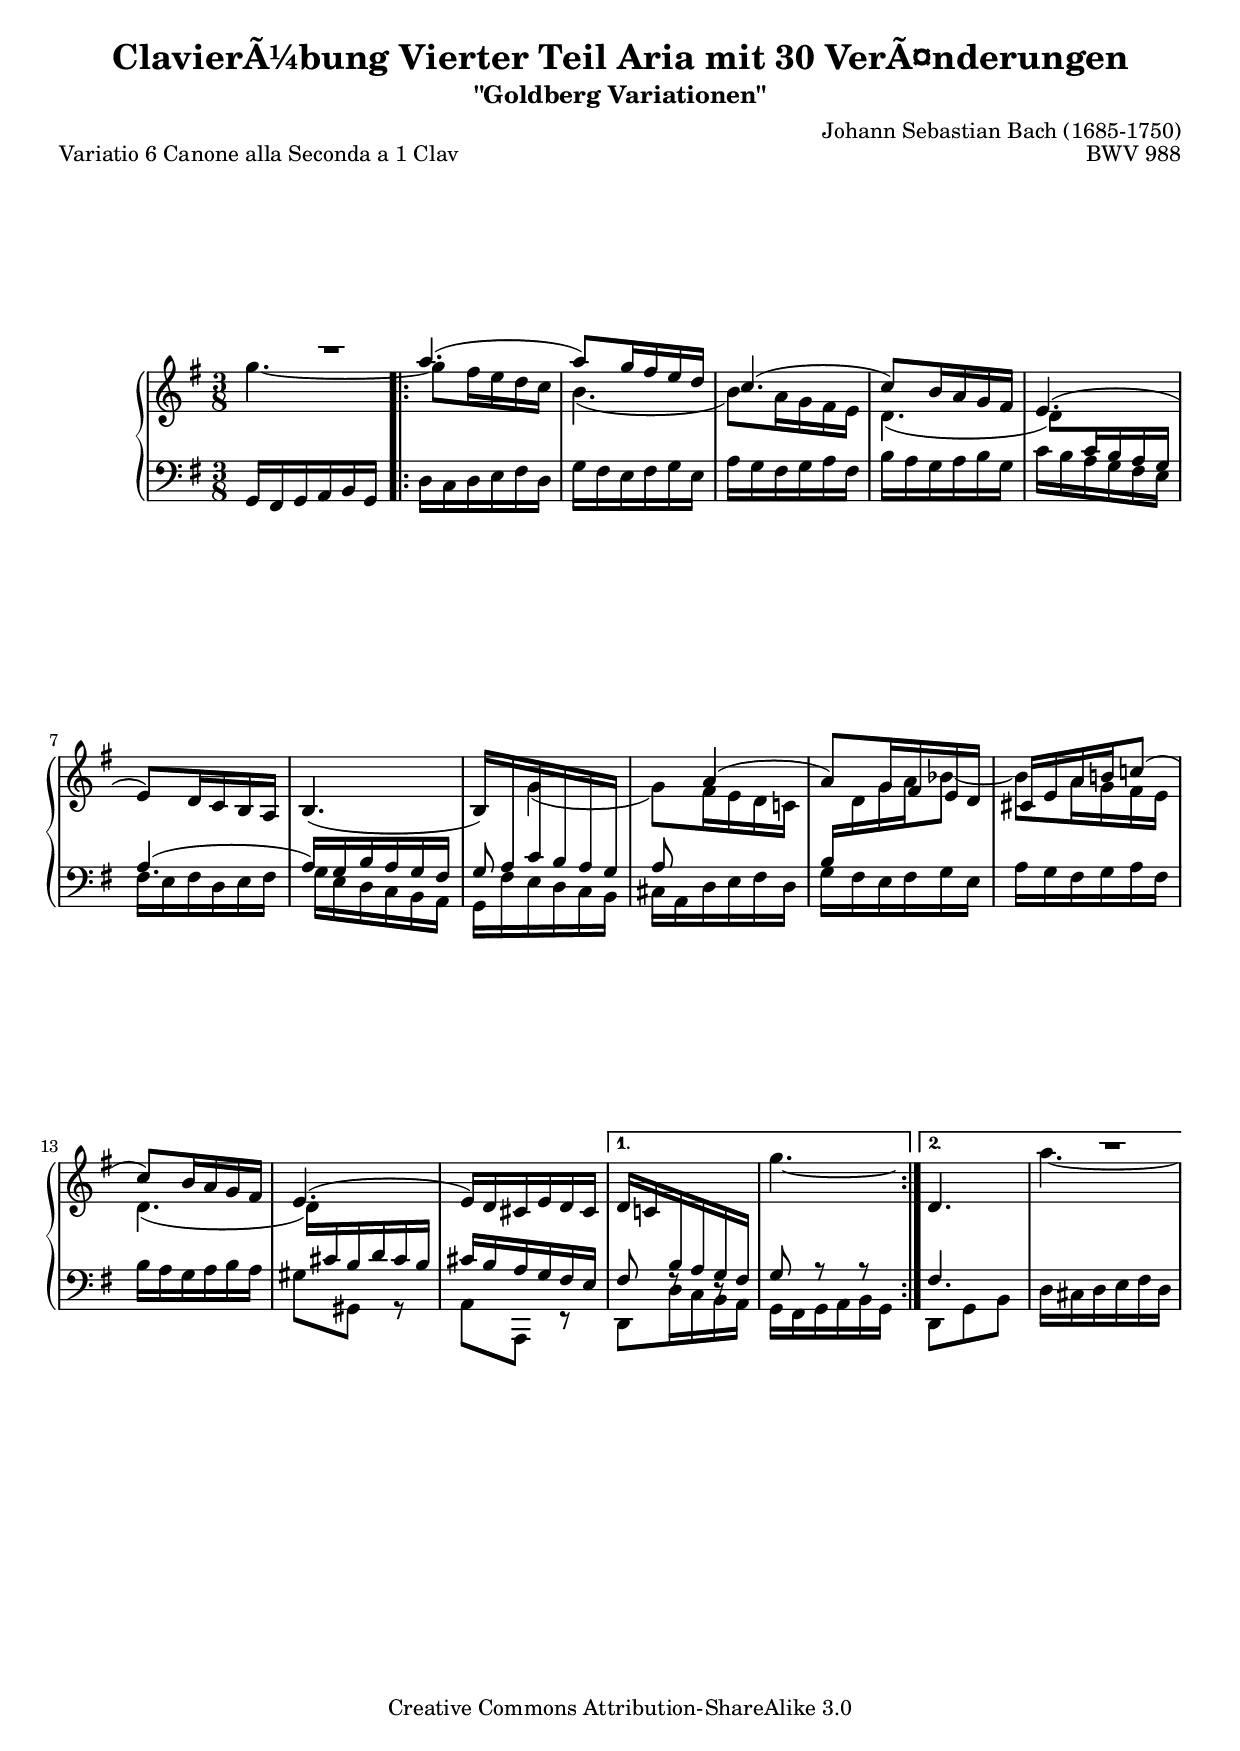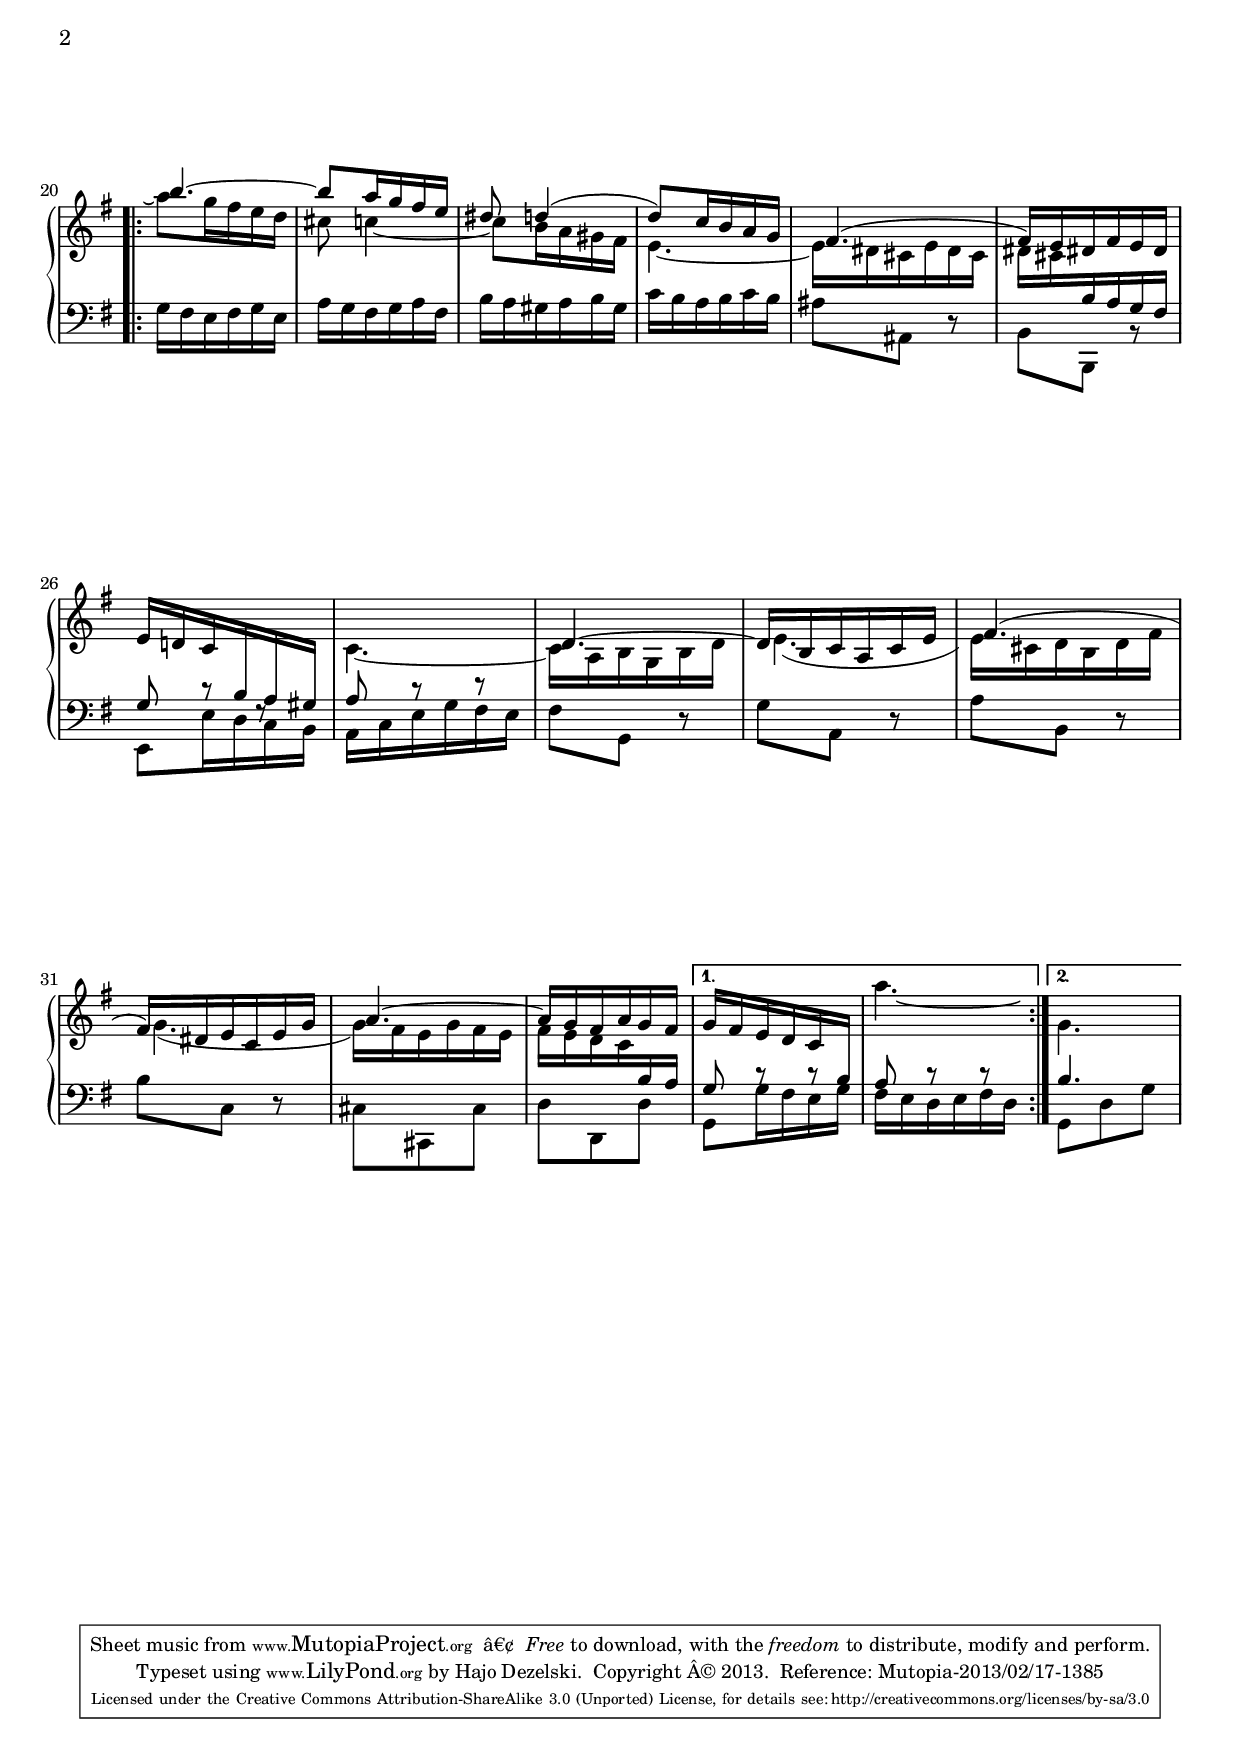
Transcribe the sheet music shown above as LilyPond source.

\version "2.16.1"

\paper {
	markup-system-spacing #'basic-distance = #25 %distance from header/title to 1st system
	top-system-spacing #'basic-distance = #20 %dist. from top to 1st system when no titles exist
	system-system-spacing #'basic-distance = #30  %fixed distance between systems
	ragged-bottom = ##t
	ragged-last-bottom = ##t
}

%#(set-default-paper-size "letter")

#(set-global-staff-size 19)

\header {
        title = "ClavierÃ¼bung Vierter Teil Aria mit 30 VerÃ¤nderungen"
        subtitle = "\"Goldberg Variationen\""
        piece = "Variatio 6 Canone alla Seconda a 1 Clav"
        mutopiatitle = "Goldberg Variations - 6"
        composer = "Johann Sebastian Bach (1685-1750)"
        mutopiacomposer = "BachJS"
        opus = "BWV 988"
        date = "1741"
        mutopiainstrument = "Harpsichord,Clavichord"
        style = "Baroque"
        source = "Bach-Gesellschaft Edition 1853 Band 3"
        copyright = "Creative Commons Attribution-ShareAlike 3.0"
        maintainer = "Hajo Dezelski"
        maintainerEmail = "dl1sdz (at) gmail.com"
	
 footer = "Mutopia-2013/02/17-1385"
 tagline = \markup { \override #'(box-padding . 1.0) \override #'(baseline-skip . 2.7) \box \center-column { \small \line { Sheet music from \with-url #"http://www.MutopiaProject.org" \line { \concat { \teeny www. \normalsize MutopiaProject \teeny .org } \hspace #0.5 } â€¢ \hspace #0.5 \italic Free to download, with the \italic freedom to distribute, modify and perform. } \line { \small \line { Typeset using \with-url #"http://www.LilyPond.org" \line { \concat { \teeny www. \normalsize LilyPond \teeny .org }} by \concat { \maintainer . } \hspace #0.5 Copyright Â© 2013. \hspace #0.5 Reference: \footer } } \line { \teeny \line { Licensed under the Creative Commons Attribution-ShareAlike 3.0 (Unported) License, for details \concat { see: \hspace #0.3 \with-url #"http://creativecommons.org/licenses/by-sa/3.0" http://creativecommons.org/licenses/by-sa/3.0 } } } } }
}

% Macros %%%%%%%%%%%%%%%%%%%%%%%%%%%%%%%%%%%%%%%%%%%%%%%%%%%%

staffUpper = {\change Staff = upper \stemDown}
staffLower = {\change Staff = lower \stemUp}


extendLaissezVibrer = #(define-music-function (parser location further) (number?) 
#{
   \once \override LaissezVibrerTie  #'X-extent = #'(0 . 0)
   \once \override LaissezVibrerTie  #'details #'note-head-gap = #(/ further -2)
   \once \override LaissezVibrerTie  #'extra-offset = #(cons (/ further 2) -0.8)
#})

%%%%%%%%%%%%%%%%%%%%%%%%%%%%%%%%%%%%%%%%%%%%%%%%%%%%%%%%%%

sopranoOne =   \relative a'' {
    \once \override Voice.Rest #'extra-offset = #'(7.9 . 0 ) r1*3/8 | % 1
    \repeat volta 2 { %begin repeated section
    \stemUp
        
    a4. ( | % 2
    a8 ) [ g16 fis e d ] | % 3
    c4. ( | % 4
    c8 ) [ b16 a g fis ] | % 5
    e4. ( | % 6
    e8 ) [ d16 c b a ] | % 7
    b4._( | % 8
    b16 ) [ \staffLower a c b a g ] |  % 9
    a8 \staffUpper \stemUp a'4 (  | % 10
    a8 ) [ g16 fis e d ] | % 11
    cis16 [ e a b c!8 ( ] | % 12
    c8 ) [ b16 a g fis ] | % 13
    e4. ( | % 14
    e16 ) [ d cis e d cis ] | % 15
    }  %end of repeated section
    \alternative {
	    {d16 [ c! \staffLower b a g fis ] | % 16
	    \staffUpper \extendLaissezVibrer #9 g''4._\laissezVibrer}% 17
	    { \stemNeutral d,4. \once \override Voice.Rest #'extra-offset = #'(6.6 . 0.0 ) a''1*3/8\rest}
    } %end of alternative
    \pageBreak
    \repeat volta 2 { %begin repeated section
    \stemUp b4. ~ | % 18
    b8 [ a16 g16 fis16 e16 ] | % 19
    dis8 d4 ( | % 20
    d8 ) [ c16 b16 a16 g16 ] | % 21
    fis4. ( | % 22
    fis16 ) [ e16 dis!16 fis16 e16 dis16 ] | % 23
    \break
    e16 [ d!16 c16 \staffLower b16 a16 gis16 ] | % 24
    a8 r8 r8 | % 25
    \staffUpper \stemNeutral d4. ~ | % 26
    d16 ^[ b16 c16 a16 c16 e16 ] | % 27
    \stemNeutral fis4. ( | % 28
    fis16_) [ dis16 e16 c16 e16 g16 ] | % 29
    a4. ~ | % 30
    a16 [ g16 fis16 a16 g16 fis16 ] | % 31
    } %end repeated section
    \alternative {
	  {g16^[ fis16 e16 d16 c16 \staffLower b16 ] | % 32
	   a8 c8\rest c8\rest } %33
	  { b4.}
    } %end alternative
}

sopranoTwo =   \relative a'' {
	 g4.~ | % 1
    \repeat volta 2 { %begin repeated section
   	    
    \stemDown
    g8 [ fis16 e16 d16 c16 ] | % 2
    b4. ( | % 3
    b8 ) [ a16 g16 fis16 e16 ] | % 4
    d4. ( | % 5
    \once \override Beam #'positions = #'(-3.8 . -3.8)
    d8 ) [ \staffLower c16 b16 a16 g16 ] | % 6
    a4.^( | % 7
    a16 ) [ g16 b16 a16 g16 fis16 ] | % 8
    g8 \staffUpper g'4 ( | % 9
    g8 ) [ fis16 e16 d16 c!16 ] | % 10
    \staffLower b16 [ \staffUpper d16 g16 a16 bes8 ~ ] | % 11
    bes8 [ a16 g16 fis16 e16 ] | % 12
    d4. ( | % 13
    d16 ) [ \staffLower cis16 b16 d16 cis16 b16 ] | % 14
    cis16 [ b16 a16 g16 fis16 e16 ] | % 15
    } %end of repeated section
    \alternative {
	    { fis8 f8\rest d8\rest | % 16
	    g8 a8\rest a8\rest}
	    { fis4. | \staffUpper a''4.~}
    }
     
    \repeat volta 2 { %begin repeated section
    a8 [ g16 fis16 e16 d16 ] | % 18
    cis8 c4 ~ | % 19
    c8 [ b16 a16 gis16 fis16 ] | % 20
    e4. ~ | % 21
    e16 [ dis16 cis16 e16 dis16 cis16 ] | % 22
    dis16 [ cis16 \staffLower b16 a16 g16 fis16 ] | % 23
    g8 \staffLower c8\rest \once \override Voice.Rest #'extra-offset = #'(-0.8 . 0.3 ) e,8\rest | % 24
    \staffUpper c'4. ~ | % 25
    c16 [ a16 b16 g16 b16 d16 ] | % 26
    \once \override Tie #'control-points = #'( ( 0.8759 . -3.6791) ( 3.3287 . -5.6062) ( 15.942 . -5.4311) ( 18.746 . -2.8907) )
    e4. ~ | % 27
    e16  [ cis16 d16 b16 d16 fis16 ] | % 28
    \break
    g4. ( | % 29
    g16 ) [ fis16 e16 g16 fis16 e16 ] | % 30
    \once \override Beam #'positions = #'(-5 . -5)
    fis16 [ e16 d16 c16 \staffLower b16 a16 ] | % 31
    } %end repeated section
    \alternative {
	    {g8 c8\rest c8\rest | % 32
	    \staffUpper \extendLaissezVibrer #11 a''4.\laissezVibrer } % 33
	    { g,4. }
    } %end alternative
}

soprano = << \sopranoOne \\ \sopranoTwo>>

%%
%% Bass Clef
%% 

bass = \relative g, {
    g16 [ fis g a b g ] | %1
    \repeat volta 2 { %begin repeated section
    d'16 [ c d e fis d ] | % 2
    g16 [ fis e fis g e ] | % 3
    a16 [ g fis g a fis ] | % 4
    b16 [ a g a b g ] | % 5
    c16 [ b a g fis e ] | % 6
    fis16 [ e fis d e fis ] | % 7
    g16_[ e d c b a ] | % 8
    g16_[ fis' e d c b ] | % 9
    cis16_[ a d e fis d ] | % 10
    g16 [ fis e fis g e ] | % 11
    a16 [ g fis g a fis ] | % 12
    b16 [ a g a b a ] | % 13
    gis8_[ gis, ] g8\rest | % 14
    a8_[ a, ] e'8\rest | % 15
    } %end of repeated section
    \alternative {
	    {d8_[ d'16 c b a ] | % 16
	    g_[ fis g a b g ] } % 17
	    { d8_[ g b ] | % 16
	    d16 cis d e fis d } %17 
    } %end of repeated alternative
  
    \repeat volta 2 { %begin repeated section
     g16 [ fis e fis g e ] | % 18
    a16 [ g fis g a fis ] | % 19
    b16 [ a gis a b gis ] | % 20
    c16 [ b a b c b ] | % 21
    ais8 [ ais,8 ] r8 | % 22
    b8_[ b,8 ] r8 | % 23
    e8_[ e'16 d c b ] |  %24
    a16 [ c e g fis e ] | % 25
    fis8_[ g,8 ] r8 | % 26
    g'8 [ a,8 ] r8 | % 27
    a'8 [ b,8 ] r8 | % 28
    b'8 [ c,8 ] r8 | % 29
    cis8_[ cis,8 cis'8 ] | % 30
    d8_[  d,8  d'8 ] | % 31
    } %end repeated section
    \alternative {
	    {g,8_[ g'16 fis e g ] | % 32
	    fis16 [ e d e fis d ]} % 33
	    { g,8_[ d' g ] }
	    }
}


%% Merge score - Piano staff in key of G Major, 12/8 time.

\score {
    \context PianoStaff <<
        \set PianoStaff.midiInstrument = "harpsichord"
        \context Staff = "upper" { \clef "treble" \key g \major \time 3/8 << \soprano >>  }
        \context Staff = "lower"  { \clef "bass" \key g \major \time 3/8 \bass }
    >>
    \layout{ }
    \midi { }

}